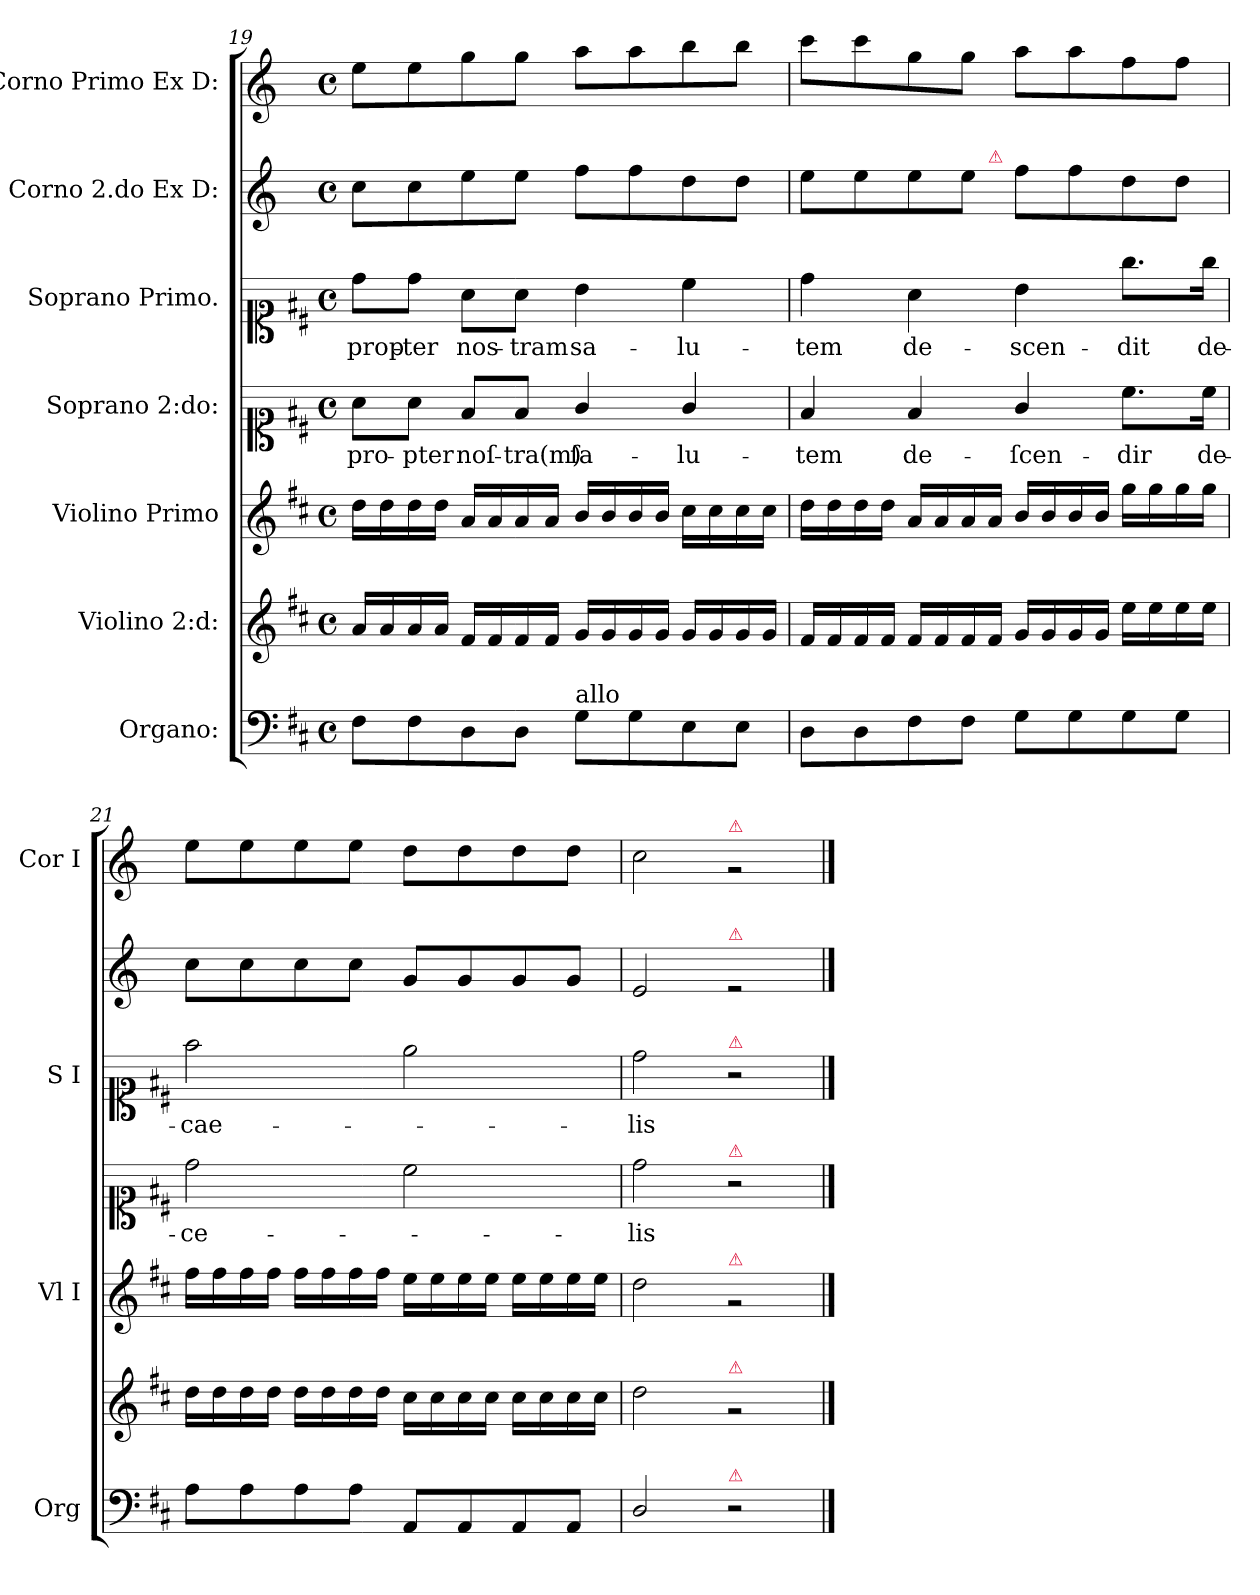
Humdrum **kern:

**kern	**kern	**kern	**kern	**text	**kern	**text	**kern	**kern
*part7	*part6	*part5	*part4	*part4	*part3	*part3	*part2	*part1
*staff7	*staff6	*staff5	*staff4	*staff4	*staff3	*staff3	*staff2	*staff1
*I"Organo:	*I"Violino 2:d:	*I"Violino Primo	*I"Soprano 2:do:	*	*I"Soprano Primo.	*	*I"Corno 2.do Ex D:	*I"Corno Primo Ex D:
*I'Org	*	*I'Vl I	*	*	*I'S I	*	*	*I'Cor I
*clefF4	*clefG2	*clefG2	*clefC1	*	*clefC1	*	*clefG2	*clefG2
*	*	*	*	*	*	*	*ITrd6c10	*ITrd6c10
*k[f#c#]	*k[f#c#]	*k[f#c#]	*k[f#c#]	*	*k[f#c#]	*	*k[f#c#]	*k[f#c#]
*M4/4	*M4/4	*M4/4	*M4/4	*	*M4/4	*	*M4/4	*M4/4
*met(c)	*met(c)	*met(c)	*met(c)	*	*met(c)	*	*met(c)	*met(c)
=19	=19	=19	=19	=19	=19	=19	=19	=19
8F#\L	16a/LL	16dd\LL	8a\L	pro-	8dd\L	prop-	8d\L	8f#\L
.	16a/	16dd\	.	.	.	.	.	.
8F#\	16a/	16dd\	8a\J	-pter	8dd\J	-ter	8d\	8f#\
.	16a/JJ	16dd\JJ	.	.	.	.	.	.
8D\	16f#/LL	16a/LL	8f#/L	noſ-	8a\L	nos-	8f#\	8a\
.	16f#/	16a/	.	.	.	.	.	.
8D\J	16f#/	16a/	8f#/J	-tra(m)	8a\J	-tram	8f#\J	8a\J
.	16f#/JJ	16a/JJ	.	.	.	.	.	.
!LO:TX:a:t=allo	!	!	!	!	!	!	!	!
8G\L	16g/LL	16b/LL	4g/	ſa-	4b\	sa-	8g\L	8b\L
.	16g/	16b/	.	.	.	.	.	.
8G\	16g/	16b/	.	.	.	.	8g\	8b\
.	16g/JJ	16b/JJ	.	.	.	.	.	.
8E\	16g/LL	16cc#\LL	4g/	-lu-	4cc#\	-lu-	8e\	8cc#\
.	16g/	16cc#\	.	.	.	.	.	.
8E\J	16g/	16cc#\	.	.	.	.	8e\J	8cc#\J
.	16g/JJ	16cc#\JJ	.	.	.	.	.	.
=20	=20	=20	=20	=20	=20	=20	=20	=20
*	*	*	*	*	*	*	*^	*
8D\L	16f#/LL	16dd\LL	4f#/	-tem	4dd\	-tem	8f#\L	4..ryy	8dd\L
.	16f#/	16dd\	.	.	.	.	.	.	.
8D\	16f#/	16dd\	.	.	.	.	8f#\	.	8dd\
.	16f#/JJ	16dd\JJ	.	.	.	.	.	.	.
8F#\	16f#/LL	16a/LL	4f#/	de-	4a\	de-	8f#\	.	8a\
.	16f#/	16a/	.	.	.	.	.	.	.
8F#\J	16f#/	16a/	.	.	.	.	8f#\J	.	8a\J
!	!	!	!	!	!	!	!	!LO:TX:a:color=crimson:t=⚠	!
.	16f#/JJ	16a/JJ	.	.	.	.	.	2ryy	.
8G\L	16g/LL	16b/LL	4g/	-ſcen-	4b\	-scen-	8g\L	.	8b\L
.	16g/	16b/	.	.	.	.	.	.	.
8G\	16g/	16b/	.	.	.	.	8g\	.	8b\
.	16g/JJ	16b/JJ	.	.	.	.	.	.	.
8G\	16ee\LL	16gg\LL	8.cc#\L	-dir	8.gg\L	-dit	8e\	.	8g\
.	16ee\	16gg\	.	.	.	.	.	.	.
8G\J	16ee\	16gg\	.	.	.	.	8e\J	.	8g\J
.	16ee\JJ	16gg\JJ	16cc#\Jk	de-	16gg\Jk	de-	.	16ryy	.
*	*	*	*	*	*	*	*v	*v	*
=21	=21	=21	=21	=21	=21	=21	=21	=21
8A\L	16dd\LL	16ff#\LL	2dd\	-ce-	2ff#\	-cae-	8d\L	8f#\L
.	16dd\	16ff#\	.	.	.	.	.	.
8A\	16dd\	16ff#\	.	.	.	.	8d\	8f#\
.	16dd\JJ	16ff#\JJ	.	.	.	.	.	.
8A\	16dd\LL	16ff#\LL	.	.	.	.	8d\	8f#\
.	16dd\	16ff#\	.	.	.	.	.	.
8A\J	16dd\	16ff#\	.	.	.	.	8d\J	8f#\J
.	16dd\JJ	16ff#\JJ	.	.	.	.	.	.
8AA/L	16cc#\LL	16ee\LL	2cc#\	.	2ee\	.	8A/L	8e\L
.	16cc#\	16ee\	.	.	.	.	.	.
8AA/	16cc#\	16ee\	.	.	.	.	8A/	8e\
.	16cc#\JJ	16ee\JJ	.	.	.	.	.	.
8AA/	16cc#\LL	16ee\LL	.	.	.	.	8A/	8e\
.	16cc#\	16ee\	.	.	.	.	.	.
8AA/J	16cc#\	16ee\	.	.	.	.	8A/J	8e\J
.	16cc#\JJ	16ee\JJ	.	.	.	.	.	.
=22	=22	=22	=22	=22	=22	=22	=22	=22
2D/	2dd\	2dd\	2dd\	-lis	2dd\	-lis	2F#/	2d\
!	!	!	!	!	!	!	!	!LO:TX:a:color=crimson:t=⚠
!	!	!	!	!	!	!	!LO:TX:a:color=crimson:t=⚠	!
!	!	!	!	!	!LO:TX:a:color=crimson:t=⚠	!	!	!
!	!	!	!LO:TX:a:color=crimson:t=⚠	!	!	!	!	!
!	!	!LO:TX:a:color=crimson:t=⚠	!	!	!	!	!	!
!	!LO:TX:a:color=crimson:t=⚠	!	!	!	!	!	!	!
!LO:TX:a:color=crimson:t=⚠	!	!	!	!	!	!	!	!
2r	2rg	2rg	2r	.	2r	.	2re	2rg
==	==	==	==	==	==	==	==	==
*-	*-	*-	*-	*-	*-	*-	*-	*-
